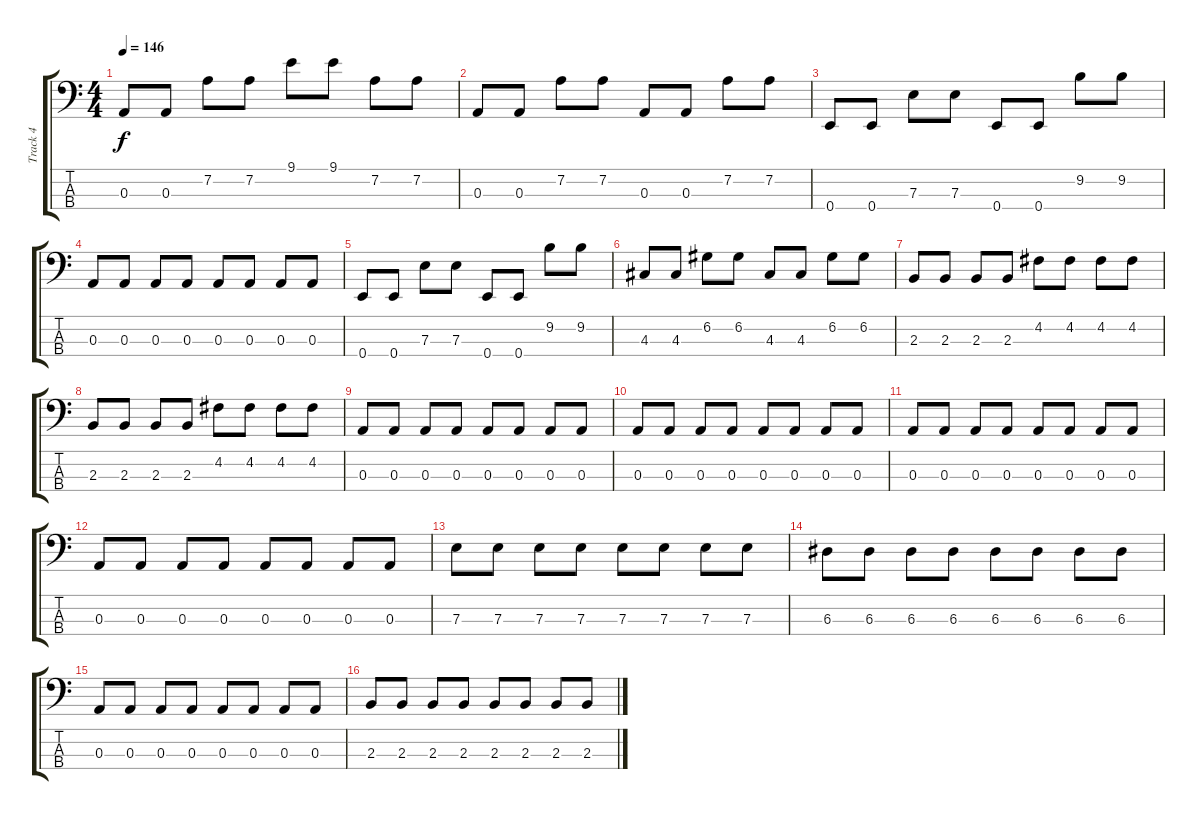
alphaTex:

\track ("Track 4" "Track 4") {instrument electricbasspick}
\staff {score tabs}
\tuning (G2 D2 A1 E1) {hide}
\ts (4 4)
\tempo 146
\clef f4
\ks c
0.3.8{dy f} 0.3.8 7.2.8 7.2.8 9.1.8 9.1.8 7.2.8 7.2.8 |
0.3.8 0.3.8 7.2.8 7.2.8 0.3.8 0.3.8 7.2.8 7.2.8 |
0.4.8 0.4.8 7.3.8 7.3.8 0.4.8 0.4.8 9.2.8 9.2.8 |
0.3.8 0.3.8 0.3.8 0.3.8 0.3.8 0.3.8 0.3.8 0.3.8 |
0.4.8 0.4.8 7.3.8 7.3.8 0.4.8 0.4.8 9.2.8 9.2.8 |
4.3.8 4.3.8 6.2.8 6.2.8 4.3.8 4.3.8 6.2.8 6.2.8 |
2.3.8 2.3.8 2.3.8 2.3.8 4.2.8 4.2.8 4.2.8 4.2.8 |
2.3.8 2.3.8 2.3.8 2.3.8 4.2.8 4.2.8 4.2.8 4.2.8 |
0.3.8 0.3.8 0.3.8 0.3.8 0.3.8 0.3.8 0.3.8 0.3.8 |
0.3.8 0.3.8 0.3.8 0.3.8 0.3.8 0.3.8 0.3.8 0.3.8 |
0.3.8 0.3.8 0.3.8 0.3.8 0.3.8 0.3.8 0.3.8 0.3.8 |
0.3.8 0.3.8 0.3.8 0.3.8 0.3.8 0.3.8 0.3.8 0.3.8 |
7.3.8 7.3.8 7.3.8 7.3.8 7.3.8 7.3.8 7.3.8 7.3.8 |
6.3.8 6.3.8 6.3.8 6.3.8 6.3.8 6.3.8 6.3.8 6.3.8 |
0.3.8 0.3.8 0.3.8 0.3.8 0.3.8 0.3.8 0.3.8 0.3.8 |
2.3.8 2.3.8 2.3.8 2.3.8 2.3.8 2.3.8 2.3.8 2.3.8
